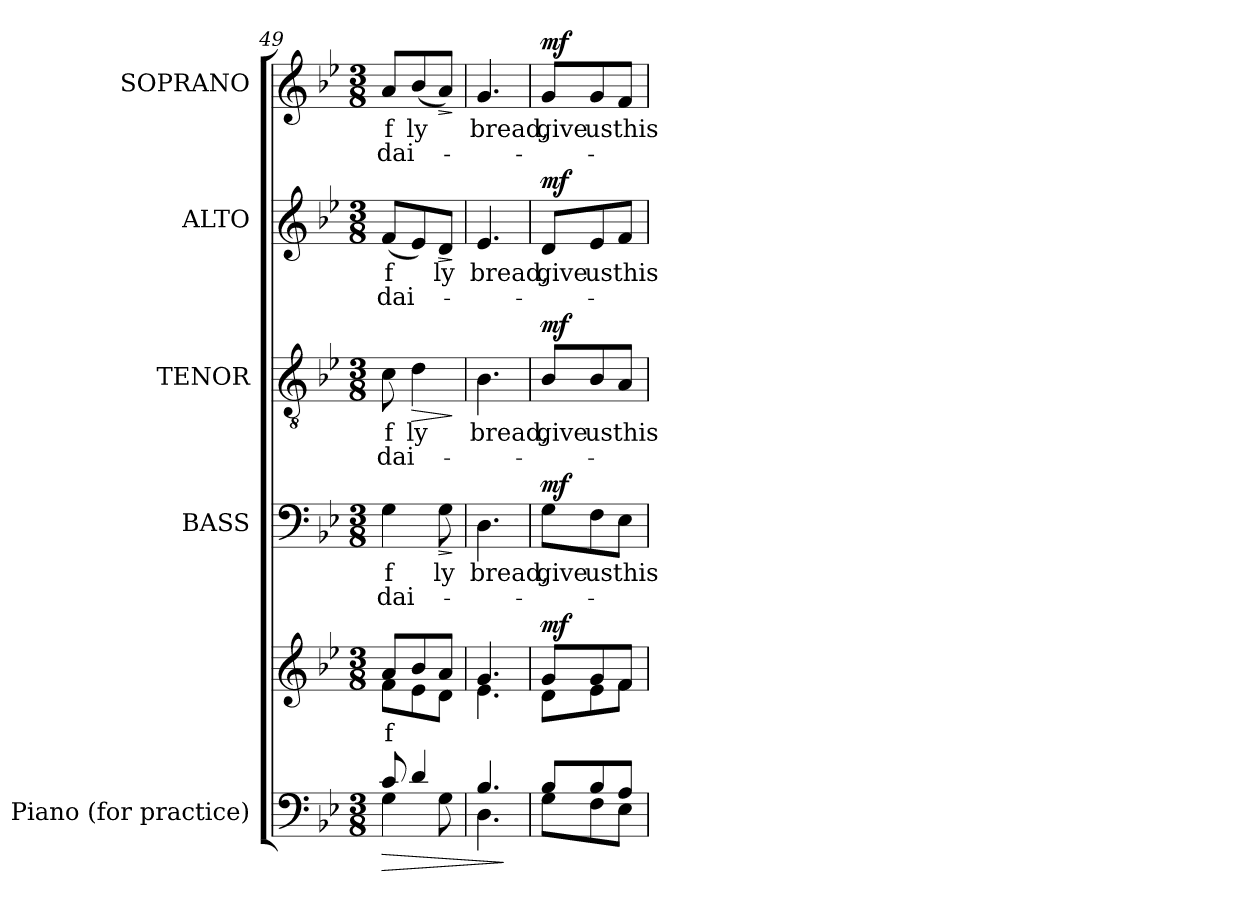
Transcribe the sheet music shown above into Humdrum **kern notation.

**kern	**kern	**text	**dynam	**kern	**text	**text	**dynam	**kern	**text	**text	**dynam	**kern	**text	**text	**dynam	**kern	**text	**text	**dynam
*part5	*part5	*part5	*part5	*part4	*part4	*part4	*part4	*part3	*part3	*part3	*part3	*part2	*part2	*part2	*part2	*part1	*part1	*part1	*part1
*staff6	*staff5	*staff5	*staff5/6	*staff4	*staff4	*staff4	*staff4	*staff3	*staff3	*staff3	*staff3	*staff2	*staff2	*staff2	*staff2	*staff1	*staff1	*staff1	*staff1
*I"Piano      (for practice)	*	*	*	*I"BASS	*	*	*	*I"TENOR	*	*	*	*I"ALTO	*	*	*	*I"SOPRANO	*	*	*
*I'Pno.	*	*	*	*I'B.	*	*	*	*I'T.	*	*	*	*I'A.	*	*	*	*I'S.	*	*	*
*clefF4	*clefG2	*	*	*clefF4	*	*	*	*clefGv2	*	*	*	*clefG2	*	*	*	*clefG2	*	*	*
*	*	*	*	*	*	*	*	*ITrd7c12	*	*	*	*	*	*	*	*	*	*	*
*k[b-e-]	*k[b-e-]	*	*	*k[b-e-]	*	*	*	*k[b-e-]	*	*	*	*k[b-e-]	*	*	*	*k[b-e-]	*	*	*
*B-:	*B-:	*	*	*B-:	*	*	*	*B-:	*	*	*	*B-:	*	*	*	*B-:	*	*	*
*M3/8	*M3/8	*	*	*M3/8	*	*	*	*M3/8	*	*	*	*M3/8	*	*	*	*M3/8	*	*	*
=49	=49	=49	=49	=49	=49	=49	=49	=49	=49	=49	=49	=49	=49	=49	=49	=49	=49	=49	=49
!	!	!	!LO:HP:b=2	!	!	!	!	!	!	!	!	!	!	!	!	!	!	!	!
*^	*	*	*	*	*	*	*	*	*	*	*	*	*	*	*	*	*	*	*
!	!	!	!LO:LY:b:color=#000000	!	!	!	!	!	!	!	!	!	!	!	!	!	!	!	!	!
*	*	*^	*	*	*	*	*	*	*	*	*	*	*	*	*	*	*	*	*	*
!	!	!	!	!	!	!	!LO:LY:a:color=#000000	!LO:LY:b:color=#000000	!	!	!	!	!	!	!	!	!	!	!	!	!
!	!	!	!	!	!	!	!	!	!	!	!LO:LY:a:color=#000000	!LO:LY:b:color=#000000	!	!	!	!	!	!	!	!	!
!	!	!	!	!	!	!	!	!	!	!	!	!	!	!	!LO:LY:a:color=#000000	!LO:LY:b:color=#000000	!	!	!	!	!
!	!	!	!	!	!	!	!	!	!	!	!	!	!	!	!	!	!	!	!LO:LY:a:color=#000000	!LO:LY:b:color=#000000	!
8ci/	4Gi\	8ai/L	8fi\L	f	>	4Gi\	f	dai-	.	8Ci\	-f	dai-	.	(8fi/L	f	dai-	.	8ai/L	-f	dai-	.
!	!	!	!	!	!	!	!	!	!	!	!LO:LY:b:color=#000000	!	!LO:HP:b	!	!	!	!	!	!	!	!
!	!	!	!	!	!	!	!	!	!	!	!	!	!	!	!	!	!	!	!LO:LY:b:color=#000000	!	!
4di/	.	8b-i/	8e-i\	.	.	.	.	.	.	4Di\	ly	.	>	8e-i/)	.	.	.	(8b-i/	ly	.	.
!	!	!	!	!	!	!	!LO:LY:b:color=#000000	!	!LO:HP:b	!	!	!	!	!	!	!	!	!	!	!	!
!	!	!	!	!	!	!	!	!	!	!	!	!	!	!	!LO:LY:b:color=#000000	!	!LO:HP:b	!	!	!	!LO:HP:b
.	8Gi\	8ai/J	8di\J	.	.	8Gi\	-ly	.	>	.	.	.	.	8di/J	-ly	.	>	8ai/J)	.	.	>
*v	*v	*	*	*	*	*	*	*	*	*	*	*	*	*	*	*	*	*	*	*	*
*	*v	*v	*	*	*	*	*	*	*	*	*	*	*	*	*	*	*	*	*	*
.	.	.	.	.	.	.	]	.	.	.	]	.	.	.	]	.	.	.	]
=50	=50	=50	=50	=50	=50	=50	=50	=50	=50	=50	=50	=50	=50	=50	=50	=50	=50	=50	=50
*^	*^	*	*	*	*	*	*	*	*	*	*	*	*	*	*	*	*	*	*
!	!	!	!	!	!	!	!LO:LY:b:color=#000000	!	!	!	!	!	!	!	!	!	!	!	!	!	!
!	!	!	!	!	!	!	!	!	!	!	!LO:LY:b:color=#000000	!	!	!	!	!	!	!	!	!	!
!	!	!	!	!	!	!	!	!	!	!	!	!	!	!	!LO:LY:b:color=#000000	!	!	!	!	!	!
!	!	!	!	!	!	!	!	!	!	!	!	!	!	!	!	!	!	!	!LO:LY:b:color=#000000	!	!
4.B-i/	4.Di\	4.gi/	4.e-i\	.	.	4.Di\	bread,	.	.	4.BB-i\	bread,	.	.	4.e-i/	bread,	.	.	4.gi/	bread,	.	.
*v	*v	*	*	*	*	*	*	*	*	*	*	*	*	*	*	*	*	*	*	*	*
*	*v	*v	*	*	*	*	*	*	*	*	*	*	*	*	*	*	*	*	*	*
.	.	.	]	.	.	.	.	.	.	.	.	.	.	.	.	.	.	.	.
=51	=51	=51	=51	=51	=51	=51	=51	=51	=51	=51	=51	=51	=51	=51	=51	=51	=51	=51	=51
*^	*^	*	*	*	*	*	*	*	*	*	*	*	*	*	*	*	*	*	*
!	!	!	!	!	!	!	!LO:LY:b:color=#000000	!	!	!	!	!	!	!	!	!	!	!	!	!	!
!	!	!	!	!	!	!	!	!	!	!	!LO:LY:b:color=#000000	!	!	!	!	!	!	!	!	!	!
!	!	!	!	!	!	!	!	!	!	!	!	!	!	!	!LO:LY:b:color=#000000	!	!	!	!	!	!
!	!	!	!	!	!	!	!	!	!	!	!	!	!	!	!	!	!	!	!LO:LY:b:color=#000000	!	!
8B-i/L	8Gi\L	8gi/L	8di\L	.	mf	8Gi\L	give	.	mf	8BB-i/L	give	.	mf	8di/L	give	.	mf	8gi/L	give	.	mf
!	!	!	!	!	!	!	!LO:LY:b:color=#000000	!	!	!	!	!	!	!	!	!	!	!	!	!	!
!	!	!	!	!	!	!	!	!	!	!	!LO:LY:b:color=#000000	!	!	!	!	!	!	!	!	!	!
!	!	!	!	!	!	!	!	!	!	!	!	!	!	!	!LO:LY:b:color=#000000	!	!	!	!	!	!
!	!	!	!	!	!	!	!	!	!	!	!	!	!	!	!	!	!	!	!LO:LY:b:color=#000000	!	!
8B-i/	8Fi\	8gi/	8e-i\	.	.	8Fi\	us	.	.	8BB-i/	us	.	.	8e-i/	us	.	.	8gi/	us	.	.
!	!	!	!	!	!	!	!LO:LY:b:color=#000000	!	!	!	!	!	!	!	!	!	!	!	!	!	!
!	!	!	!	!	!	!	!	!	!	!	!LO:LY:b:color=#000000	!	!	!	!	!	!	!	!	!	!
!	!	!	!	!	!	!	!	!	!	!	!	!	!	!	!LO:LY:b:color=#000000	!	!	!	!	!	!
!	!	!	!	!	!	!	!	!	!	!	!	!	!	!	!	!	!	!	!LO:LY:b:color=#000000	!	!
8Ai/J	8E-i\J	8fi/J	8fi\J	.	.	8E-i\J	this	.	.	8AAi/J	this	.	.	8fi/J	this	.	.	8fi/J	this	.	.
*v	*v	*	*	*	*	*	*	*	*	*	*	*	*	*	*	*	*	*	*	*	*
*	*v	*v	*	*	*	*	*	*	*	*	*	*	*	*	*	*	*	*	*	*
=	=	=	=	=	=	=	=	=	=	=	=	=	=	=	=	=	=	=	=
*-	*-	*-	*-	*-	*-	*-	*-	*-	*-	*-	*-	*-	*-	*-	*-	*-	*-	*-	*-
